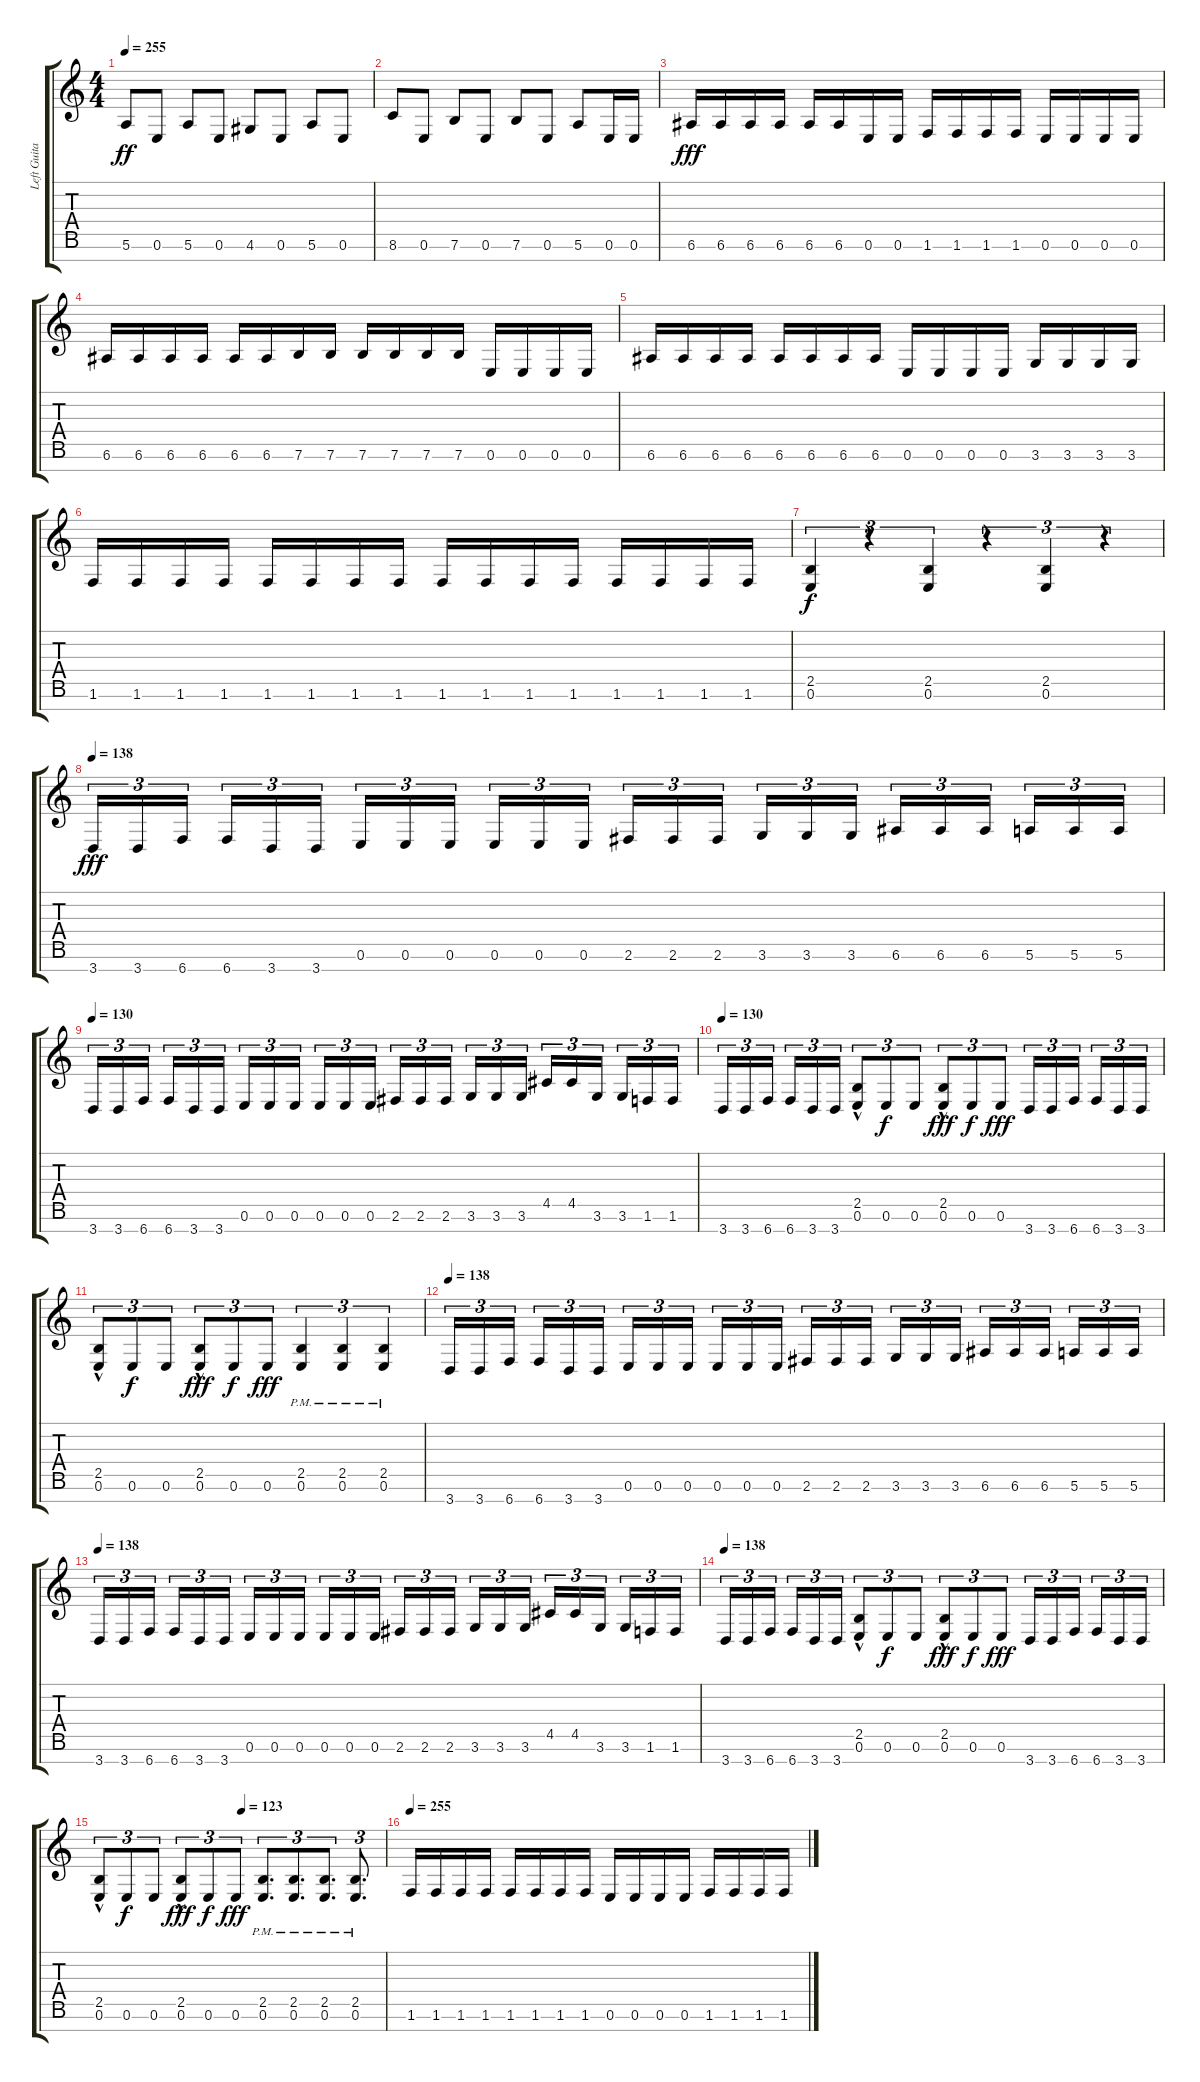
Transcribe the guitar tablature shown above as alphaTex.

\track ("Left Guitar" "Left Guita") {instrument distortionguitar}
\staff {score tabs}
\tuning (E4 B3 G3 D3 A2 E2 B1) {hide}
\ts (4 4)
\tempo 255
\clef g2
\ks c
5.6.8{dy ff} 0.6.8 5.6.8 0.6.8 4.6.8 0.6.8 5.6.8 0.6.8 |
8.6.8 0.6.8 7.6.8 0.6.8 7.6.8 0.6.8 5.6.8 0.6.16 0.6.16 |
6.6.16{dy fff} 6.6.16 6.6.16 6.6.16 6.6.16 6.6.16 0.6.16 0.6.16 1.6.16 1.6.16 1.6.16 1.6.16 0.6.16 0.6.16 0.6.16 0.6.16 |
6.6.16 6.6.16 6.6.16 6.6.16 6.6.16 6.6.16 7.6.16 7.6.16 7.6.16 7.6.16 7.6.16 7.6.16 0.6.16 0.6.16 0.6.16 0.6.16 |
6.6.16 6.6.16 6.6.16 6.6.16 6.6.16 6.6.16 6.6.16 6.6.16 0.6.16 0.6.16 0.6.16 0.6.16 3.6.16 3.6.16 3.6.16 3.6.16 |
1.6.16 1.6.16 1.6.16 1.6.16 1.6.16 1.6.16 1.6.16 1.6.16 1.6.16 1.6.16 1.6.16 1.6.16 1.6.16 1.6.16 1.6.16 1.6.16 |
(2.5 0.6).4{tu (3 2) dy f} r.4{tu (3 2)} (2.5 0.6).4{tu (3 2)} r.4{tu (3 2)} (2.5 0.6).4{tu (3 2)} r.4{tu (3 2)} |
\tempo 138
3.7.16{tu (3 2) dy fff} 3.7.16{tu (3 2)} 6.7.16{tu (3 2) beam splitsecondary} 6.7.16{tu (3 2)} 3.7.16{tu (3 2)} 3.7.16{tu (3 2)} 0.6.16{tu (3 2)} 0.6.16{tu (3 2)} 0.6.16{tu (3 2) beam splitsecondary} 0.6.16{tu (3 2)} 0.6.16{tu (3 2)} 0.6.16{tu (3 2)} 2.6.16{tu (3 2)} 2.6.16{tu (3 2)} 2.6.16{tu (3 2) beam splitsecondary} 3.6.16{tu (3 2)} 3.6.16{tu (3 2)} 3.6.16{tu (3 2)} 6.6.16{tu (3 2)} 6.6.16{tu (3 2)} 6.6.16{tu (3 2) beam splitsecondary} 5.6.16{tu (3 2)} 5.6.16{tu (3 2)} 5.6.16{tu (3 2)} |
\tempo 130
3.7.16{tu (3 2)} 3.7.16{tu (3 2)} 6.7.16{tu (3 2) beam splitsecondary} 6.7.16{tu (3 2)} 3.7.16{tu (3 2)} 3.7.16{tu (3 2)} 0.6.16{tu (3 2)} 0.6.16{tu (3 2)} 0.6.16{tu (3 2) beam splitsecondary} 0.6.16{tu (3 2)} 0.6.16{tu (3 2)} 0.6.16{tu (3 2)} 2.6.16{tu (3 2)} 2.6.16{tu (3 2)} 2.6.16{tu (3 2) beam splitsecondary} 3.6.16{tu (3 2)} 3.6.16{tu (3 2)} 3.6.16{tu (3 2)} 4.5.16{tu (3 2)} 4.5.16{tu (3 2)} 3.6.16{tu (3 2) beam splitsecondary} 3.6.16{tu (3 2)} 1.6.16{tu (3 2)} 1.6.16{tu (3 2)} |
\tempo 130
3.7.16{tu (3 2)} 3.7.16{tu (3 2)} 6.7.16{tu (3 2) beam splitsecondary} 6.7.16{tu (3 2)} 3.7.16{tu (3 2)} 3.7.16{tu (3 2)} (2.5 0.6{hac}).8{tu (3 2)} 0.6.8{tu (3 2) dy f} 0.6.8{tu (3 2)} (2.5 0.6{hac}).8{tu (3 2) dy fff} 0.6.8{tu (3 2) dy f} 0.6.8{tu (3 2) dy fff} 3.7.16{tu (3 2)} 3.7.16{tu (3 2)} 6.7.16{tu (3 2) beam splitsecondary} 6.7.16{tu (3 2)} 3.7.16{tu (3 2)} 3.7.16{tu (3 2)} |
(2.5 0.6{hac}).8{tu (3 2)} 0.6.8{tu (3 2) dy f} 0.6.8{tu (3 2)} (2.5 0.6{hac}).8{tu (3 2) dy fff} 0.6.8{tu (3 2) dy f} 0.6.8{tu (3 2) dy fff} (2.5{pm} 0.6{pm}).4{tu (3 2)} (2.5{pm} 0.6{pm}).4{tu (3 2)} (2.5{pm} 0.6{pm}).4{tu (3 2)} |
\tempo 138
3.7.16{tu (3 2)} 3.7.16{tu (3 2)} 6.7.16{tu (3 2) beam splitsecondary} 6.7.16{tu (3 2)} 3.7.16{tu (3 2)} 3.7.16{tu (3 2)} 0.6.16{tu (3 2)} 0.6.16{tu (3 2)} 0.6.16{tu (3 2) beam splitsecondary} 0.6.16{tu (3 2)} 0.6.16{tu (3 2)} 0.6.16{tu (3 2)} 2.6.16{tu (3 2)} 2.6.16{tu (3 2)} 2.6.16{tu (3 2) beam splitsecondary} 3.6.16{tu (3 2)} 3.6.16{tu (3 2)} 3.6.16{tu (3 2)} 6.6.16{tu (3 2)} 6.6.16{tu (3 2)} 6.6.16{tu (3 2) beam splitsecondary} 5.6.16{tu (3 2)} 5.6.16{tu (3 2)} 5.6.16{tu (3 2)} |
\tempo 138
3.7.16{tu (3 2)} 3.7.16{tu (3 2)} 6.7.16{tu (3 2) beam splitsecondary} 6.7.16{tu (3 2)} 3.7.16{tu (3 2)} 3.7.16{tu (3 2)} 0.6.16{tu (3 2)} 0.6.16{tu (3 2)} 0.6.16{tu (3 2) beam splitsecondary} 0.6.16{tu (3 2)} 0.6.16{tu (3 2)} 0.6.16{tu (3 2)} 2.6.16{tu (3 2)} 2.6.16{tu (3 2)} 2.6.16{tu (3 2) beam splitsecondary} 3.6.16{tu (3 2)} 3.6.16{tu (3 2)} 3.6.16{tu (3 2)} 4.5.16{tu (3 2)} 4.5.16{tu (3 2)} 3.6.16{tu (3 2) beam splitsecondary} 3.6.16{tu (3 2)} 1.6.16{tu (3 2)} 1.6.16{tu (3 2)} |
\tempo 138
3.7.16{tu (3 2)} 3.7.16{tu (3 2)} 6.7.16{tu (3 2) beam splitsecondary} 6.7.16{tu (3 2)} 3.7.16{tu (3 2)} 3.7.16{tu (3 2)} (2.5 0.6{hac}).8{tu (3 2)} 0.6.8{tu (3 2) dy f} 0.6.8{tu (3 2)} (2.5 0.6{hac}).8{tu (3 2) dy fff} 0.6.8{tu (3 2) dy f} 0.6.8{tu (3 2) dy fff} 3.7.16{tu (3 2)} 3.7.16{tu (3 2)} 6.7.16{tu (3 2) beam splitsecondary} 6.7.16{tu (3 2)} 3.7.16{tu (3 2)} 3.7.16{tu (3 2)} |
\tempo (123 0.5)
(2.5 0.6{hac}).8{tu (3 2)} 0.6.8{tu (3 2) dy f} 0.6.8{tu (3 2)} (2.5 0.6{hac}).8{tu (3 2) dy fff} 0.6.8{tu (3 2) dy f} 0.6.8{tu (3 2) dy fff} (2.5{pm} 0.6{pm}).8{d tu (3 2)} (2.5{pm} 0.6{pm}).8{d tu (3 2)} (2.5{pm} 0.6{pm}).8{d tu (3 2)} (2.5{pm} 0.6{pm}).8{d tu (3 2)} |
\tempo 255
1.6.16 1.6.16 1.6.16 1.6.16 1.6.16 1.6.16 1.6.16 1.6.16 0.6.16 0.6.16 0.6.16 0.6.16 1.6.16 1.6.16 1.6.16 1.6.16
